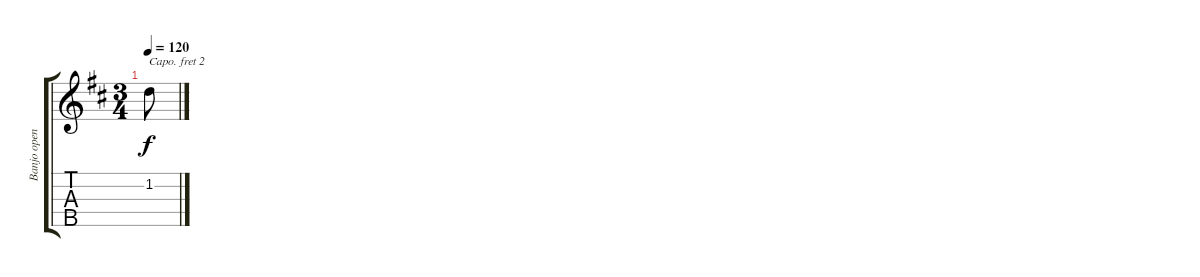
\track ("Banjo open G" "Banjo open") {instrument banjo}
\staff {score tabs}
\capo 2
\tuning (D4 B3 G3 D3 F4) {hide}
\displaytranspose 12
\ts (3 4)
\tempo 120
\clef g2
\ks d
1.2.8{dy f}
